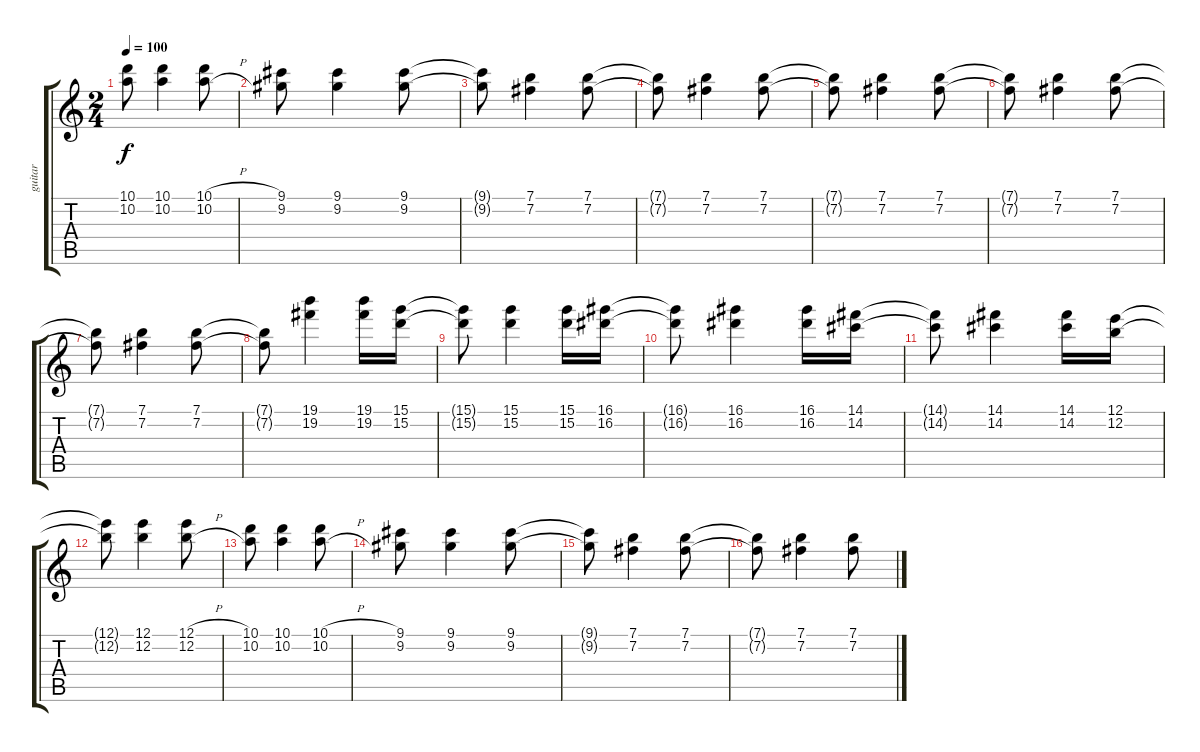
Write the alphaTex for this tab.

\track ("guitar" "guitar") {instrument electricguitarclean}
\staff {score tabs}
\tuning (E4 B3 G3 D3 A2 E2) {hide}
\ts (2 4)
\tempo 100
\clef g2
\ks c
(10.1 10.2).8{dy f} (10.1 10.2).4 (10.1{h} 10.2{h}).8 |
(9.1 9.2).8 (9.1 9.2).4 (9.1 9.2).8 |
(9.1{t} 9.2{t}).8 (7.1 7.2).4 (7.1 7.2).8 |
(7.1{t} 7.2{t}).8 (7.1 7.2).4 (7.1 7.2).8 |
(7.1{t} 7.2{t}).8 (7.1 7.2).4 (7.1 7.2).8 |
(7.1{t} 7.2{t}).8 (7.1 7.2).4 (7.1 7.2).8 |
(7.1{t} 7.2{t}).8 (7.1 7.2).4 (7.1 7.2).8 |
(7.1{t} 7.2{t}).8 (19.1 19.2).4 (19.1 19.2).16 (15.1 15.2).16 |
(15.1{t} 15.2{t}).8 (15.1 15.2).4 (15.1 15.2).16 (16.1 16.2).16 |
(16.1{t} 16.2{t}).8 (16.1 16.2).4 (16.1 16.2).16 (14.1 14.2).16 |
(14.1{t} 14.2{t}).8 (14.1 14.2).4 (14.1 14.2).16 (12.1 12.2).16 |
(12.1{t} 12.2{t}).8 (12.1 12.2).4 (12.1{h} 12.2{h}).8 |
(10.1 10.2).8 (10.1 10.2).4 (10.1{h} 10.2{h}).8 |
(9.1 9.2).8 (9.1 9.2).4 (9.1 9.2).8 |
(9.1{t} 9.2{t}).8 (7.1 7.2).4 (7.1 7.2).8 |
(7.1{t} 7.2{t}).8 (7.1 7.2).4 (7.1 7.2).8
